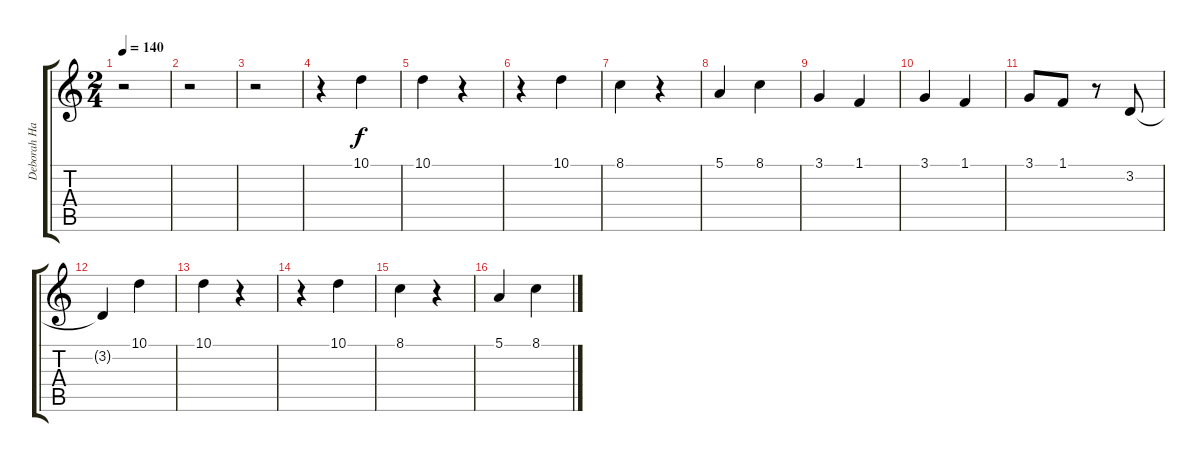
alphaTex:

\track ("Deborah Harry" "Deborah Ha") {instrument synthvoice}
\staff {score tabs}
\tuning (E4 B3 G3 D3 A2 E2) {hide}
\ts (2 4)
\tempo 140
\clef g2
\ks c
r.2{dy f} |
r.2 |
r.2 |
r.4 10.1.4 |
10.1.4 r.4 |
r.4 10.1.4 |
8.1.4 r.4 |
5.1.4 8.1.4 |
3.1.4 1.1.4 |
3.1.4 1.1.4 |
3.1.8 1.1.8 r.8 3.2.8 |
3.2{t}.4 10.1.4 |
10.1.4 r.4 |
r.4 10.1.4 |
8.1.4 r.4 |
5.1.4 8.1.4
